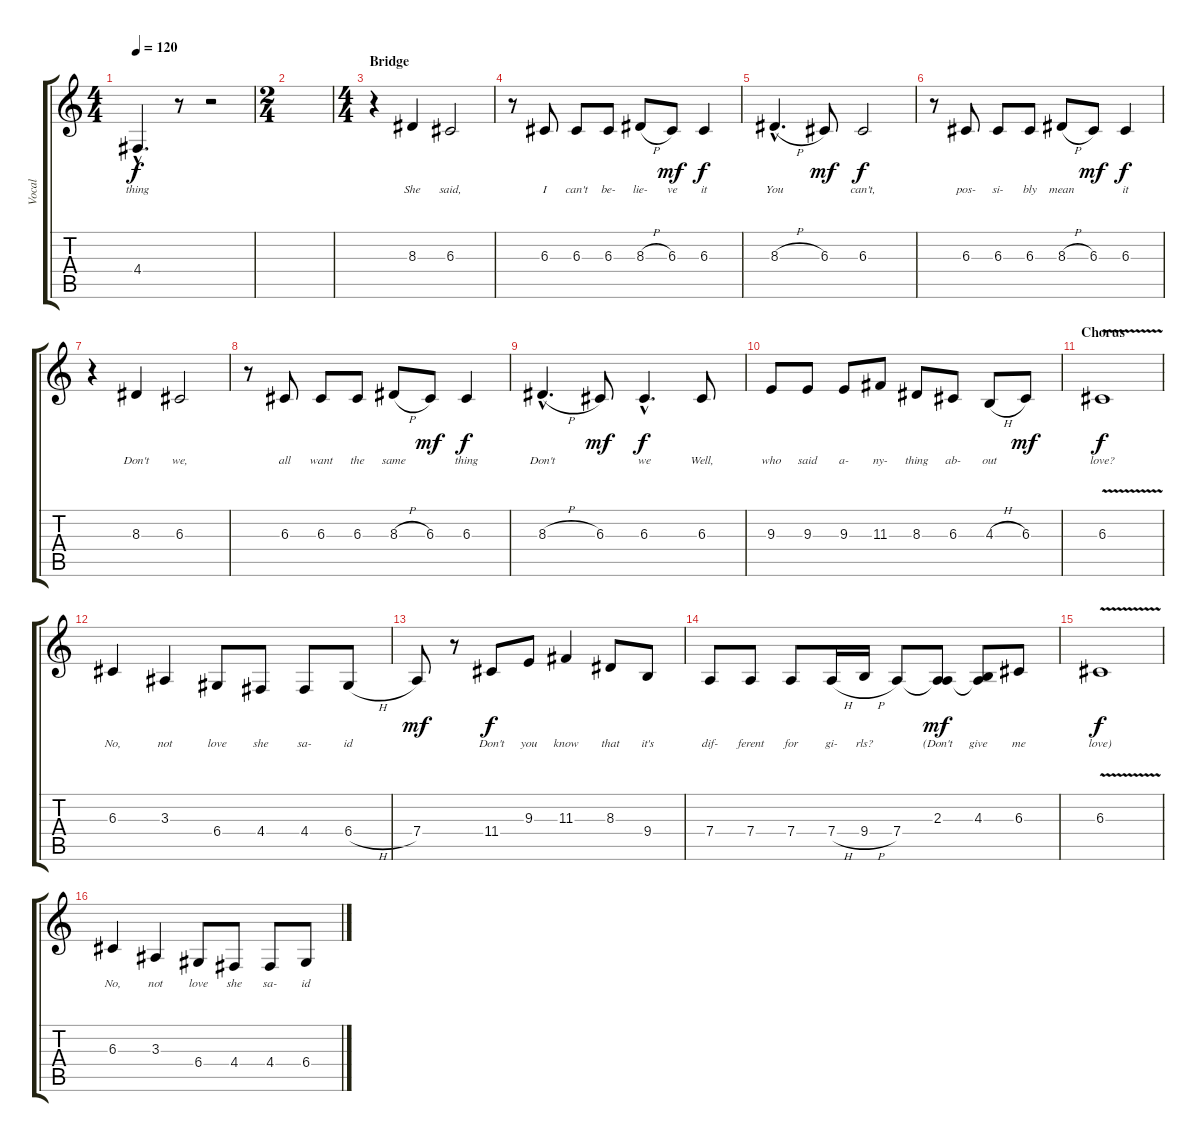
\track ("Vocal" "Vocal") {instrument vibraphone}
\staff {score tabs}
\tuning (E4 B3 G3 D3 A2 E2) {hide}
\ts (4 4)
\tempo 120
\clef g2
\ks c
4.4{hac}.4{d lyrics (0 "thing") lyrics (1 "") lyrics (2 "") lyrics (3 "") lyrics (4 "") dy f} r.8 r.2 |
\ts (2 4)
|
\ts (4 4)
\section ("" "Bridge")
r.4 8.3.4{lyrics (0 "She") lyrics (1 "") lyrics (2 "") lyrics (3 "") lyrics (4 "")} 6.3.2{lyrics (0 "said,") lyrics (1 "") lyrics (2 "") lyrics (3 "") lyrics (4 "")} |
r.8 6.3.8{lyrics (0 "I") lyrics (1 "") lyrics (2 "") lyrics (3 "") lyrics (4 "")} 6.3.8{lyrics (0 "can't") lyrics (1 "") lyrics (2 "") lyrics (3 "") lyrics (4 "")} 6.3.8{lyrics (0 "be-") lyrics (1 "") lyrics (2 "") lyrics (3 "") lyrics (4 "")} 8.3{h}.8{lyrics (0 "lie-") lyrics (1 "") lyrics (2 "") lyrics (3 "") lyrics (4 "")} 6.3.8{lyrics (0 "ve") lyrics (1 "") lyrics (2 "") lyrics (3 "") lyrics (4 "") dy mf} 6.3.4{lyrics (0 "it") lyrics (1 "") lyrics (2 "") lyrics (3 "") lyrics (4 "") dy f} |
8.3{h hac}.4{d lyrics (0 "You") lyrics (1 "") lyrics (2 "") lyrics (3 "") lyrics (4 "")} 6.3.8{lyrics (0 "") lyrics (1 "") lyrics (2 "") lyrics (3 "") lyrics (4 "") dy mf} 6.3.2{lyrics (0 "can't,") lyrics (1 "") lyrics (2 "") lyrics (3 "") lyrics (4 "") dy f} |
r.8 6.3.8{lyrics (0 "pos-") lyrics (1 "") lyrics (2 "") lyrics (3 "") lyrics (4 "")} 6.3.8{lyrics (0 "si-") lyrics (1 "") lyrics (2 "") lyrics (3 "") lyrics (4 "")} 6.3.8{lyrics (0 "bly") lyrics (1 "") lyrics (2 "") lyrics (3 "") lyrics (4 "")} 8.3{h}.8{lyrics (0 "mean") lyrics (1 "") lyrics (2 "") lyrics (3 "") lyrics (4 "")} 6.3.8{lyrics (0 "") lyrics (1 "") lyrics (2 "") lyrics (3 "") lyrics (4 "") dy mf} 6.3.4{lyrics (0 "it") lyrics (1 "") lyrics (2 "") lyrics (3 "") lyrics (4 "") dy f} |
r.4 8.3.4{lyrics (0 "Don't") lyrics (1 "") lyrics (2 "") lyrics (3 "") lyrics (4 "")} 6.3.2{lyrics (0 "we,") lyrics (1 "") lyrics (2 "") lyrics (3 "") lyrics (4 "")} |
r.8 6.3.8{lyrics (0 "all") lyrics (1 "") lyrics (2 "") lyrics (3 "") lyrics (4 "")} 6.3.8{lyrics (0 "want") lyrics (1 "") lyrics (2 "") lyrics (3 "") lyrics (4 "")} 6.3.8{lyrics (0 "the") lyrics (1 "") lyrics (2 "") lyrics (3 "") lyrics (4 "")} 8.3{h}.8{lyrics (0 "same") lyrics (1 "") lyrics (2 "") lyrics (3 "") lyrics (4 "")} 6.3.8{lyrics (0 "") lyrics (1 "") lyrics (2 "") lyrics (3 "") lyrics (4 "") dy mf} 6.3.4{lyrics (0 "thing") lyrics (1 "") lyrics (2 "") lyrics (3 "") lyrics (4 "") dy f} |
8.3{h hac}.4{d lyrics (0 "Don't") lyrics (1 "") lyrics (2 "") lyrics (3 "") lyrics (4 "")} 6.3.8{lyrics (0 "") lyrics (1 "") lyrics (2 "") lyrics (3 "") lyrics (4 "") dy mf} 6.3{hac}.4{d lyrics (0 "we") lyrics (1 "") lyrics (2 "") lyrics (3 "") lyrics (4 "") dy f} 6.3.8{lyrics (0 "Well,") lyrics (1 "") lyrics (2 "") lyrics (3 "") lyrics (4 "")} |
9.3.8{lyrics (0 "who") lyrics (1 "") lyrics (2 "") lyrics (3 "") lyrics (4 "")} 9.3.8{lyrics (0 "said") lyrics (1 "") lyrics (2 "") lyrics (3 "") lyrics (4 "")} 9.3.8{lyrics (0 "a-") lyrics (1 "") lyrics (2 "") lyrics (3 "") lyrics (4 "")} 11.3.8{lyrics (0 "ny-") lyrics (1 "") lyrics (2 "") lyrics (3 "") lyrics (4 "")} 8.3.8{lyrics (0 "thing") lyrics (1 "") lyrics (2 "") lyrics (3 "") lyrics (4 "")} 6.3.8{lyrics (0 "ab-") lyrics (1 "") lyrics (2 "") lyrics (3 "") lyrics (4 "")} 4.3{h}.8{lyrics (0 "out") lyrics (1 "") lyrics (2 "") lyrics (3 "") lyrics (4 "")} 6.3.8{lyrics (0 "") lyrics (1 "") lyrics (2 "") lyrics (3 "") lyrics (4 "") dy mf} |
\section ("" "Chorus")
6.3{v}.1{lyrics (0 "love?") lyrics (1 "") lyrics (2 "") lyrics (3 "") lyrics (4 "") dy f} |
6.3.4{lyrics (0 "No,") lyrics (1 "") lyrics (2 "") lyrics (3 "") lyrics (4 "")} 3.3.4{lyrics (0 "not") lyrics (1 "") lyrics (2 "") lyrics (3 "") lyrics (4 "")} 6.4.8{lyrics (0 "love") lyrics (1 "") lyrics (2 "") lyrics (3 "") lyrics (4 "")} 4.4.8{lyrics (0 "she") lyrics (1 "") lyrics (2 "") lyrics (3 "") lyrics (4 "")} 4.4.8{lyrics (0 "sa-") lyrics (1 "") lyrics (2 "") lyrics (3 "") lyrics (4 "")} 6.4{h}.8{lyrics (0 "id") lyrics (1 "") lyrics (2 "") lyrics (3 "") lyrics (4 "")} |
7.4.8{lyrics (0 "") lyrics (1 "") lyrics (2 "") lyrics (3 "") lyrics (4 "") dy mf} r.8 11.4.8{lyrics (0 "Don't") lyrics (1 "") lyrics (2 "") lyrics (3 "") lyrics (4 "") dy f} 9.3.8{lyrics (0 "you") lyrics (1 "") lyrics (2 "") lyrics (3 "") lyrics (4 "")} 11.3.4{lyrics (0 "know") lyrics (1 "") lyrics (2 "") lyrics (3 "") lyrics (4 "")} 8.3.8{lyrics (0 "that") lyrics (1 "") lyrics (2 "") lyrics (3 "") lyrics (4 "")} 9.4.8{lyrics (0 "it's") lyrics (1 "") lyrics (2 "") lyrics (3 "") lyrics (4 "")} |
7.4.8{lyrics (0 "dif-") lyrics (1 "") lyrics (2 "") lyrics (3 "") lyrics (4 "")} 7.4.8{lyrics (0 "ferent") lyrics (1 "") lyrics (2 "") lyrics (3 "") lyrics (4 "")} 7.4.8{lyrics (0 "for") lyrics (1 "") lyrics (2 "") lyrics (3 "") lyrics (4 "")} 7.4{h}.16{lyrics (0 "gi-") lyrics (1 "") lyrics (2 "") lyrics (3 "") lyrics (4 "")} 9.4{h}.16{lyrics (0 "rls?") lyrics (1 "") lyrics (2 "") lyrics (3 "") lyrics (4 "")} 7.4.8{lyrics (0 "") lyrics (1 "") lyrics (2 "") lyrics (3 "") lyrics (4 "")} (2.3 7.4{t}).8{lyrics (0 "(Don't") lyrics (1 "") lyrics (2 "") lyrics (3 "") lyrics (4 "") dy mf} (4.3 7.4{t}).8{lyrics (0 "give") lyrics (1 "") lyrics (2 "") lyrics (3 "") lyrics (4 "")} 6.3.8{lyrics (0 "me") lyrics (1 "") lyrics (2 "") lyrics (3 "") lyrics (4 "")} |
6.3{v}.1{lyrics (0 "love)") lyrics (1 "") lyrics (2 "") lyrics (3 "") lyrics (4 "") dy f} |
6.3.4{lyrics (0 "No,") lyrics (1 "") lyrics (2 "") lyrics (3 "") lyrics (4 "")} 3.3.4{lyrics (0 "not") lyrics (1 "") lyrics (2 "") lyrics (3 "") lyrics (4 "")} 6.4.8{lyrics (0 "love") lyrics (1 "") lyrics (2 "") lyrics (3 "") lyrics (4 "")} 4.4.8{lyrics (0 "she") lyrics (1 "") lyrics (2 "") lyrics (3 "") lyrics (4 "")} 4.4.8{lyrics (0 "sa-") lyrics (1 "") lyrics (2 "") lyrics (3 "") lyrics (4 "")} 6.4{h}.8{lyrics (0 "id") lyrics (1 "") lyrics (2 "") lyrics (3 "") lyrics (4 "")}
